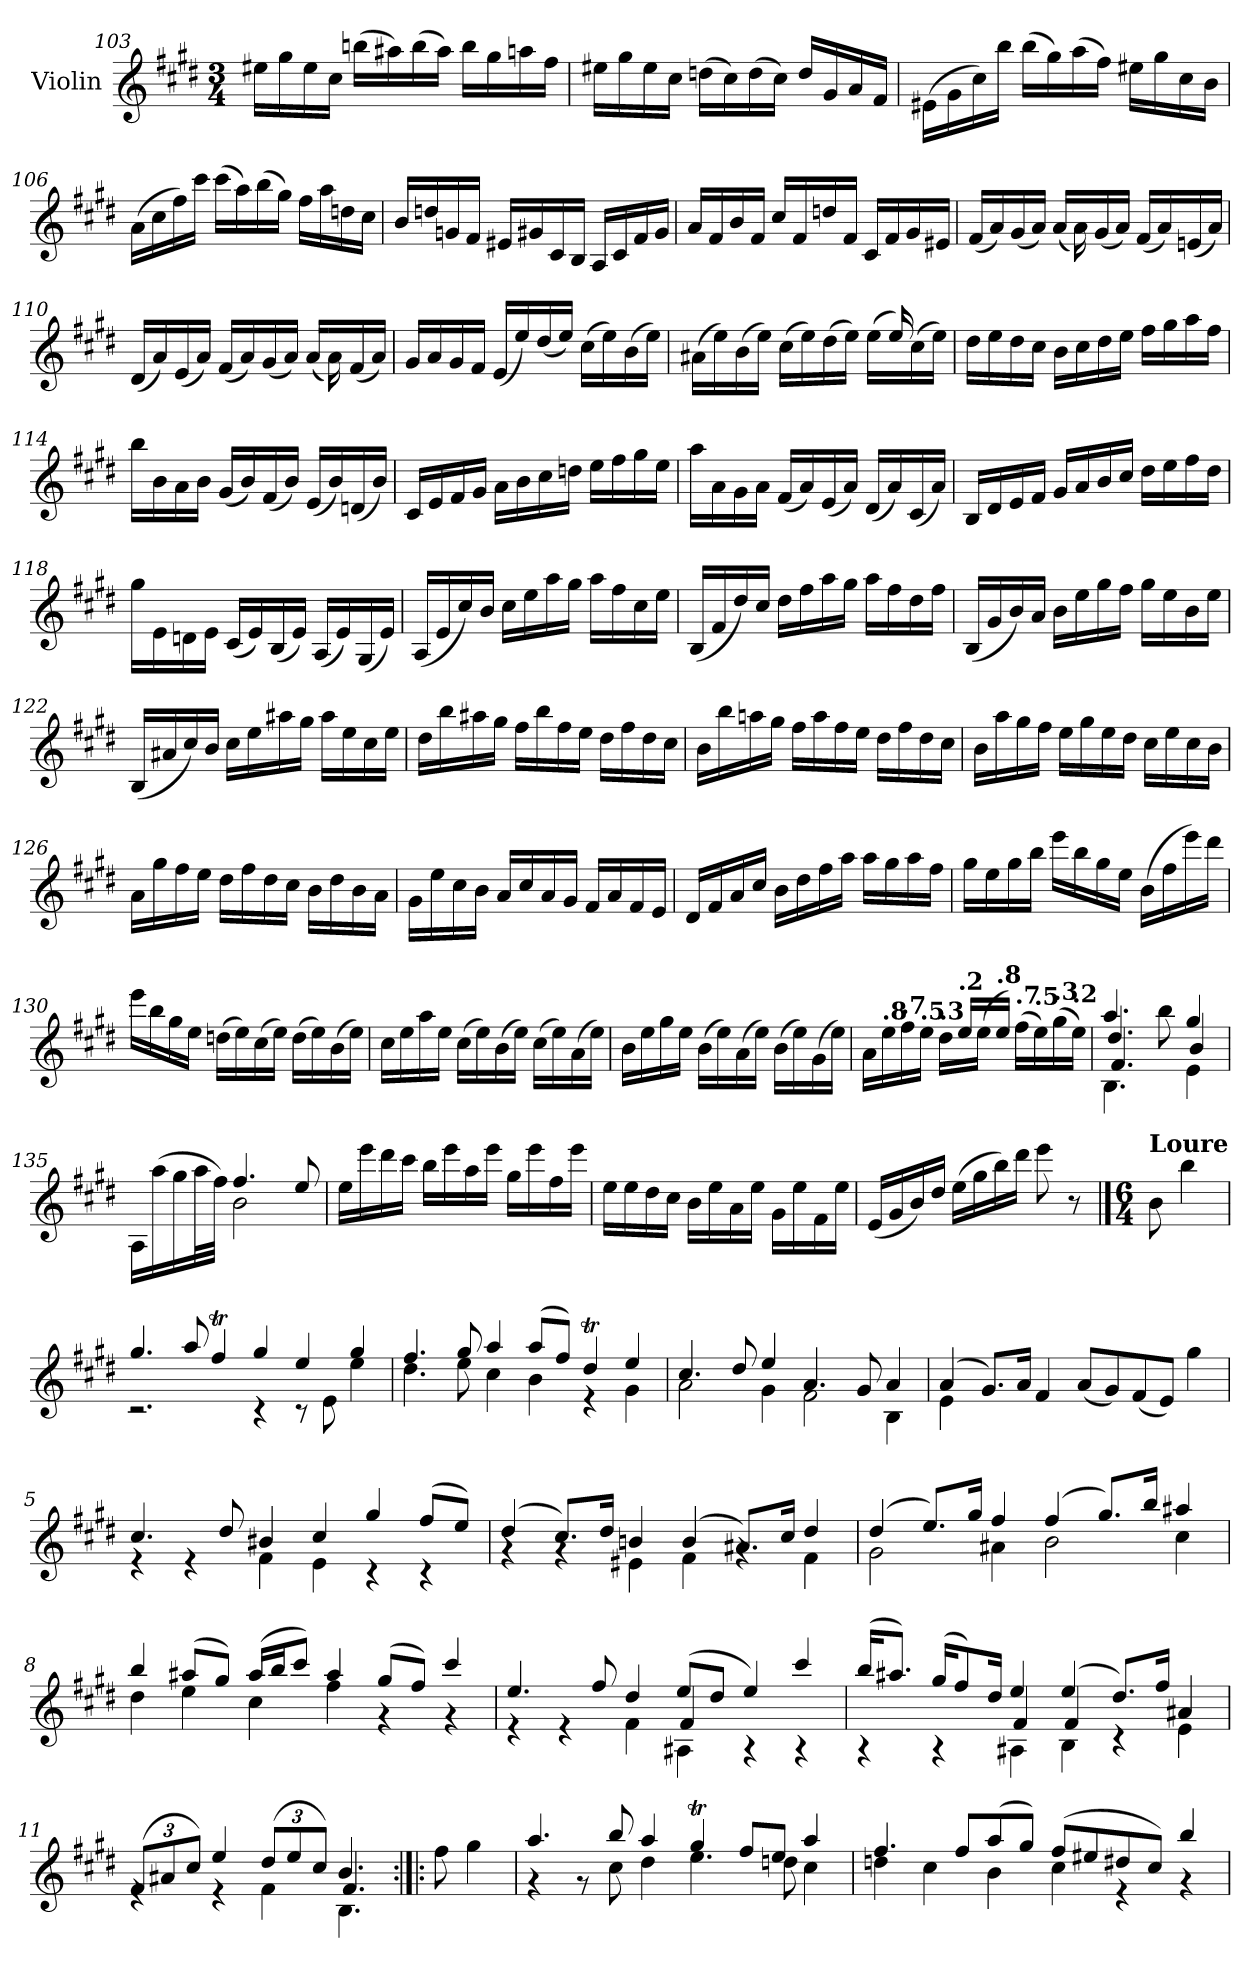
**kern
*part1
*staff1
*I"Violin
*I'Vln.
*clefG2
*k[f#c#g#d#]
*M3/4
=103
16ee#X\LL
16gg#\
16ee#\
16cc#\JJ
(>16bbn\LL
16aa#X\)
(>16bb\
16aa#\JJ)
16bb\LL
16gg#\
16aan\
16ff#\JJ
=104
16ee#X\LL
16gg#\
16ee#\
16cc#\JJ
(>16ddn\LL
16cc#\)
(>16dd\
16cc#\JJ)
16dd/LL
16g#/
16a/
16f#/JJ
!!LO:LB:g=z
=105
(>16e#X\LL
16g#\
16cc#\)
16bb\JJ
(>16bb\LL
16gg#\)
(>16aa\
16ff#\JJ)
16ee#X\LL
16gg#\
16cc#\
16b\JJ
!!LO:PB:g=z
=106
(>16a\LL
16cc#\
16ff#\)
16ccc#\JJ
(>16ccc#\LL
16aa\)
(>16bb\
16gg#\JJ)
16ff#\LL
16aa\
16ddn\
16cc#\JJ
=107
16b/LL
16ddn/
16gn/
16f#/JJ
16e#X/LL
16g#X/
16c#/
16B/JJ
16A/LL
16c#/
16f#/
16g#/JJ
=108
16a/LL
16f#/
16b/
16f#/JJ
16cc#/LL
16f#/
16ddn/
16f#/JJ
16c#/LL
16f#/
16g#/
16e#X/JJ
=109
*^
(<16f#/LL	4ryy
16a/)	.
(<16g#/	.
16a/JJ)	.
(<16a/LL	16ryy
16rcyy	16a\)
(<16g#/	8ryy
16a/JJ)	.
(<16f#/LL	4ryy
16a/)	.
(<16en/	.
16a/JJ)	.
!!LO:LB:g=z	!!
=110	=110
(<16d#/LL	4ryy
16a/)	.
(<16e/	.
16a/JJ)	.
(<16f#/LL	4ryy
16a/)	.
(<16g#/	.
16a/JJ)	.
(<16a/LL	16ryy
16rcyy	16a\)
(<16f#/	8ryy
16a/JJ)	.
*v	*v
=111
16g#/LL
16a/
16g#/
16f#/JJ
(<16e/LL
16ee/)
(<16dd#/
16ee/JJ)
(>16cc#\LL
16ee\)
(>16b\
16ee\JJ)
=112
*^
(>16a#X\LL	2ryy
16ee\)	.
(>16b\	.
16ee\JJ)	.
(>16cc#\LL	.
16ee\)	.
(>16dd#\	.
16ee\JJ)	.
(>16ee\LL	16ryy
16ryy	16ee/)
(>16cc#\	8ryy
16ee\JJ)	.
*v	*v
=113
16dd#\LL
16ee\
16dd#\
16cc#\JJ
16b\LL
16cc#\
16dd#\
16ee\JJ
16ff#\LL
16gg#\
16aa\
16ff#\JJ
!!LO:LB:g=z
=114
16bb\LL
16b\
16a\
16b\JJ
(<16g#/LL
16b/)
(<16f#/
16b/JJ)
(<16e/LL
16b/)
(<16dn/
16b/JJ)
=115
16c#/LL
16e/
16f#/
16g#/JJ
16a\LL
16b\
16cc#\
16ddn\JJ
16ee\LL
16ff#\
16gg#\
16ee\JJ
=116
16aa\LL
16a\
16g#\
16a\JJ
(<16f#/LL
16a/)
(<16e/
16a/JJ)
(<16d#/LL
16a/)
(<16c#/
16a/JJ)
=117
16B/LL
16d#/
16e/
16f#/JJ
16g#/LL
16a/
16b/
16cc#/JJ
16dd#\LL
16ee\
16ff#\
16dd#\JJ
!!LO:LB:g=z
=118
16gg#\LL
16e\
16dn\
16e\JJ
(<16c#/LL
16e/)
(<16B/
16e/JJ)
(<16A/LL
16e/)
(<16G#/
16e/JJ)
=119
(<16A/LL
16e/
16cc#/)
16b/JJ
16cc#\LL
16ee\
16aa\
16gg#\JJ
16aa\LL
16ff#\
16cc#\
16ee\JJ
=120
(<16B/LL
16f#/
16dd#/)
16cc#/JJ
16dd#\LL
16ff#\
16aa\
16gg#\JJ
16aa\LL
16ff#\
16dd#\
16ff#\JJ
=121
(<16B/LL
16g#/
16b/)
16a/JJ
16b\LL
16ee\
16gg#\
16ff#\JJ
16gg#\LL
16ee\
16b\
16ee\JJ
!!LO:LB:g=z
=122
(<16B/LL
16a#X/
16cc#/)
16b/JJ
16cc#\LL
16ee\
16aa#X\
16gg#\JJ
16aa#\LL
16ee\
16cc#\
16ee\JJ
=123
16dd#\LL
16bb\
16aa#X\
16gg#\JJ
16ff#\LL
16bb\
16ff#\
16ee\JJ
16dd#\LL
16ff#\
16dd#\
16cc#\JJ
=124
16b\LL
16bb\
16aan\
16gg#\JJ
16ff#\LL
16aa\
16ff#\
16ee\JJ
16dd#\LL
16ff#\
16dd#\
16cc#\JJ
=125
16b\LL
16aa\
16gg#\
16ff#\JJ
16ee\LL
16gg#\
16ee\
16dd#\JJ
16cc#\LL
16ee\
16cc#\
16b\JJ
!!LO:LB:g=z
=126
16a\LL
16gg#\
16ff#\
16ee\JJ
16dd#\LL
16ff#\
16dd#\
16cc#\JJ
16b\LL
16dd#\
16b\
16a\JJ
=127
16g#\LL
16ee\
16cc#\
16b\JJ
16a/LL
16cc#/
16a/
16g#/JJ
16f#/LL
16a/
16f#/
16e/JJ
=128
16d#/LL
16f#/
16a/
16cc#/JJ
16b\LL
16dd#\
16ff#\
16aa\JJ
16aa\LL
16gg#\
16aa\
16ff#\JJ
=129
16gg#\LL
16ee\
16gg#\
16bb\JJ
16eee\LL
16bb\
16gg#\
16ee\JJ
(>16b\LL
16ff#\
16eee\)
16ddd#\JJ
!!LO:LB:g=z
=130
16eee\LL
16bb\
16gg#\
16ee\JJ
(>16ddn\LL
16ee\)
(>16cc#\
16ee\JJ)
(>16dd\LL
16ee\)
(>16b\
16ee\JJ)
=131
16cc#\LL
16ee\
16aa\
16ee\JJ
(>16cc#\LL
16ee\)
(>16b\
16ee\JJ)
(>16cc#\LL
16ee\)
(>16a\
16ee\JJ)
=132
16b\LL
16ee\
16gg#\
16ee\JJ
(>16b\LL
16ee\)
(>16a\
16ee\JJ)
(>16b\LL
16ee\)
(>16g#\
16ee\JJ)
=133
*MM130
*^
16a\LL	4ryy
*MM125	*
!LO:TX:a:B:t=.8	!
16ee\	.
*MM121	*
!LO:TX:a:B:t=.7	!
16ff#\	.
*MM117	*
!LO:TX:a:B:t=.5	!
16ee\JJ	.
*MM113	*
!LO:TX:a:B:t=.3	!
(>16dd#\LL	16ryy
*MM109	*
!LO:TX:a:B:t=.2	!
16ryy)	16ee/LL
*MM105	*
(>16ee\JJ	16ryy
*MM100	*
!LO:TX:a:B:t=.8	!
16ryy	16ee/JJ)
*MM96	*
!LO:TX:a:B:t=.7	!
(>16ff#\LL	4ryy
*MM92	*
!LO:TX:a:B:t=.5	!
16ee\)	.
*MM88	*
!LO:TX:a:B:t=.3	!
(>16gg#\	.
*MM84	*
!LO:TX:a:B:t=.2	!
16ee\JJ)	.
*v	*v
=134
*MM80
*^
*	*^
*	*	*^
4.aa/	4.B\	4.dd#/	4.f#/
8bb\	8ryy	8ryy	8ryy
4gg#/	4e\	4b/	4ryy
*	*v	*v	*v
!!LO:LB:g=z
=135	=135
16A/LL	4ryy
(>16aa\	.
16gg#\	.
32aa\L	.
32ff#\JJJ)	.
4.ff#/	2b\
8ee/	.
*v	*v
=136
*MM130
16ee\LL
16eee\
16ddd#\
16ccc#\JJ
16bb\LL
16eee\
16aa\
16eee\JJ
16gg#\LL
16eee\
16ff#\
16eee\JJ
=137
16ee\LL
16ee\
16dd#\
16cc#\JJ
16b\LL
16ee\
16a\
16ee\JJ
16g#\LL
16ee\
16f#\
16ee\JJ
=138
(<16e/LL
16g#/
16b/)
16dd#/JJ
(>16ee\LL
16gg#\
16bb\)
16ddd#\JJ
8eee\
8r
!!LO:PB:g=z
==
*M6/4
!LO:TX:a:B:t=Loure
8b\
4bb\
=1
*^
4.gg#/	2.r
8aa/	.
4ff#T/	.
4gg#/	4r
4ee/	8r
.	8e\
4gg#/	4ee\
=2	=2
4.ff#/	4.dd#\
8gg#/	8ee\
4aa/	4cc#\
(>8aa/L	4b\
8ff#/J)	.
4dd#t/	4r
4ee/	4g#\
=3	=3
4.cc#/	2a\
8dd#/	.
4ee/	4g#\
4.a/	2f#\
8g#/	.
4a/	4B\
=4	=4
(>4a/	4e\
8.g#/L)	4ryy
16a/Jk	.
4f#/	1ryy
(<8a/L	.
8g#/)	.
(<8f#/	.
8e/J)	.
4gg#\	.
!!LO:LB:g=z	!!
=5	=5
4.cc#/	4r
.	4r
8dd#/	.
4b#X/	4f#\
4cc#/	4e\
4gg#/	4r
(>8ff#/L	4r
8ee/J)	.
=6	=6
(>4dd#/	4rg
8.cc#/L)	4rg
16dd#/Jk	.
4bn/	4e#X\
(>4b/	4f#\
8.a#X/L)	4rg
16cc#/Jk	.
4dd#/	4f#\
=7	=7
(>4dd#/	2g#\
8.ee/L)	.
16gg#/Jk	.
4ff#/	4a#X\
(>4ff#/	2b\
8.gg#/L)	.
16bb/Jk	.
4aa#X/	4cc#\
=8	=8
4bb/	4dd#\
(>8aa#X/L	4ee\
8gg#/J)	.
(>16aa#/LL	4cc#\
16bb/J	.
8ccc#/J)	.
4aa#/	4ff#\
(>8gg#/L	4r
8ff#/J)	.
4ccc#/	4r
=9	=9
*	*^
4.ee/	4r	2.ryy
.	4r	.
8ff#/	.	.
4dd#/	4f#\	.
(>8ee/L	4A#X\	4f#/
8dd#/J	.	.
4ee/)	4r	2ryy
4ccc#/	4r	.
!!LO:LB:g=z	!!	!!
=10	=10	=10
(>16bb/KL	4r	4ryy
8.aa#X/J)	.	.
(>16gg#/KL	4r	4ryy
8ff#/)	.	.
16dd#/Jk	.	.
4ee/	4A#X\	4f#/
(>4ee/	4B\	4f#/
8.dd#/L)	4r	4ryy
16ff#/Jk	.	.
4a#X/	4e\	4ryy
=11	=11	=11
*Xbrackettup	*	*
(>12f#/L	4re	4ryy
12a#X/	.	.
12cc#/J)	.	.
4ee/	4re	4ryy
(>12dd#/L	4f#\	4ryy
12ee/	.	.
12cc#/J)	.	.
4.b/	4.B\	4.f#/
*v	*v	*v
!!LO:LB:g=z
=11X1:|!|:
8ff#\
4gg#\
=12
*^
4.aa/	4r
.	8r
8bb/	8cc#\
4aa/	4dd#\
4gg#t/	4.ee\
8ff#/L	.
8ee/J	8ddn\
4aa/	4cc#\
=13	=13
4.ff#/	4ddn\
.	4cc#\
8ff#/L	.
(>8aa/	4b\
8gg#/J)	.
(>8ff#/L	4cc#\
8ee#X/	.
8dd#X/	4r
8cc#/J)	.
4bb/	4r
*v	*v
=
*-
